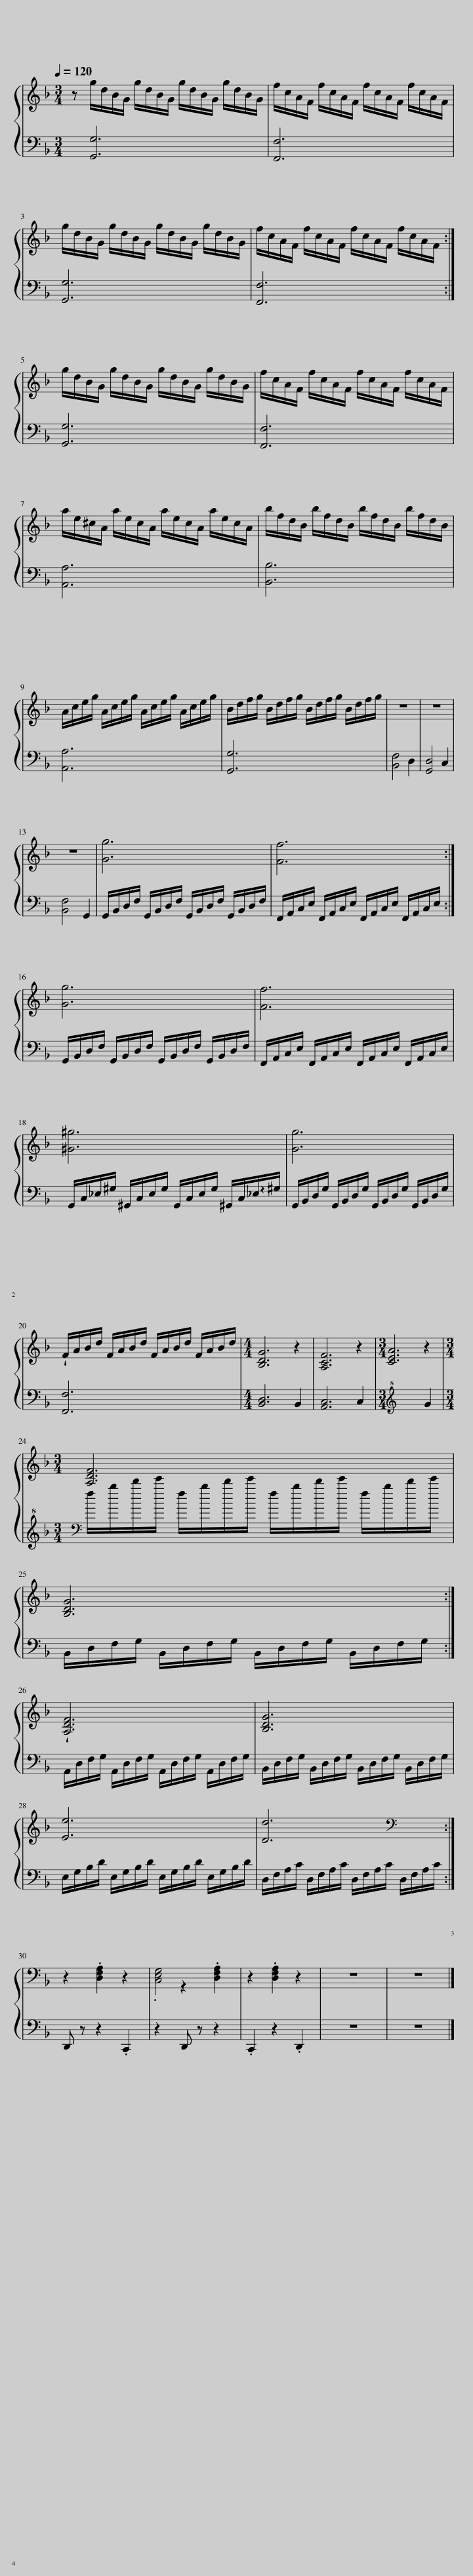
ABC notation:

X:1
%%score { 1 | 2 }
L:1/8
Q:1/4=120
M:3/4
I:linebreak $
K:F
V:1 treble
V:2 bass
V:1
 z g/d/B/G/ g/d/B/G/ g/d/B/G/ g/d/B/G/ | f/c/A/F/ f/c/A/F/ f/c/A/F/ f/c/A/F/ |$ g/d/B/G/ g/d/B/G/ g/d/B/G/ g/d/B/G/ | f/c/A/F/ f/c/A/F/ f/c/A/F/ f/c/A/F/ :|$ g/d/B/G/ g/d/B/G/ g/d/B/G/ g/d/B/G/ | %5
 f/c/A/F/ f/c/A/F/ f/c/A/F/ f/c/A/F/ |$ a/e/^c/A/ a/e/c/A/ a/e/c/A/ a/e/c/A/ | b/f/d/B/ b/f/d/B/ b/f/d/B/ b/f/d/B/ |$ A/c/e/g/ A/c/e/g/ A/c/e/g/ A/c/e/g/ | B/d/f/g/ B/d/f/g/ B/d/f/g/ B/d/f/g/ | %10
 z6 | z6 |$ z6 | [Gg]6[I:staff +1] G,,/B,,/D,/F,/ |[I:staff -1] [Ff]6[I:staff +1] F,,/A,,/C,/E,/ :|$ %15
[I:staff -1] [Gg]6[I:staff +1] G,,/B,,/D,/F,/ |[I:staff -1] [Ff]6[I:staff +1] F,,/A,,/C,/E,/ |$[I:staff -1] [^G^g]6[I:staff +1] ^G,,/C,/_E,/!arpeggio!^G,/ |[I:staff -1] [Gg]6[I:staff +1] G,,/B,,/D,/G,/ |$[I:staff -1] !wedge!F/A/B/d/ F/A/B/d/ F/A/B/d/ F/A/B/d/ | %20
[M:4/4] [B,DG]6 z2 | [A,CF]6 z2 |[M:3/4] [CEA]6 z2 |$[M:3/4] [A,DF]6[I:staff +1] f/B/d/e/ |$[I:staff -1] [B,DG]6[I:staff +1] B,,/D,/F,/G,/ :|$ %25
[I:staff -1] !wedge![A,DF]6[I:staff +1] A,,/D,/F,/G,/ |[I:staff -1] [B,DG]6[I:staff +1] B,,/D,/F,/G,/ |$[I:staff -1] [Ee]6[I:staff +1] E,/G,/B,/D/ |[I:staff -1] [Dd]6[K:bass][I:staff +1] D,/F,/A,/C/ :|$[I:staff -1] z2 .[D,F,A,]2 z2 | %30
 .[C,E,G,]4 .[D,F,A,]2 | z2 .[D,F,A,]2 z2 | z6 | z6 |] %34
V:2
 x [G,,G,]6 x2 | [F,,F,]6 x2 |$ [G,,G,]6 x2 | [F,,F,]6 x2 :|$ [G,,G,]6 x2 | %5
 [F,,F,]6 x2 |$ [A,,A,]6 x2 | [B,,B,]6 x2 |$ [A,,A,]6 x2 | [G,,G,]6 x2 | %10
 [B,,F,]4 D,2 | [G,,D,]4 C,2 |$ [B,,F,]4 G,,2 | G,,/B,,/D,/F,/ G,,/B,,/D,/F,/ G,,/B,,/D,/F,/ x2 | F,,/A,,/C,/E,/ F,,/A,,/C,/E,/ F,,/A,,/C,/E,/ x2 :|$ %15
 G,,/B,,/D,/F,/ G,,/B,,/D,/F,/ G,,/B,,/D,/F,/ x2 | F,,/A,,/C,/E,/ F,,/A,,/C,/E,/ F,,/A,,/C,/E,/ x2 |$ G,,/C,/_E,/^G,/ ^G,,/C,/E,/G,/ G,,/C,/E,/G,/ x2 | G,,/B,,/D,/G,/ G,,/B,,/D,/G,/ G,,/B,,/D,/G,/ x2 |$ [F,,F,]6 x2 | %20
[M:4/4] [B,,D,]6 B,,2 | [A,,C,]6 C,2 |[M:3/4][K:treble+8] x6 G2 |$[M:3/4][K:bass] f/b/d'/e'/ f/b/d'/e'/ f/b/d'/e'/ x2 |$ B,,/D,/F,/G,/ B,,/D,/F,/G,/ B,,/D,/F,/G,/ x2 :|$ %25
 A,,/D,/F,/G,/ A,,/D,/F,/G,/ A,,/D,/F,/G,/ x2 | B,,/D,/F,/G,/ B,,/D,/F,/G,/ B,,/D,/F,/G,/ x2 |$ E,/G,/B,/D/ E,/G,/B,/D/ E,/G,/B,/D/ x2 | D,/F,/A,/C/ D,/F,/A,/C/ D,/F,/A,/C/ x2 :|$ D,, z z2 .C,,2 | %30
 z2 D,, z z2 | .C,,2 z2 .D,,2 | z6 | z6 |] %34
